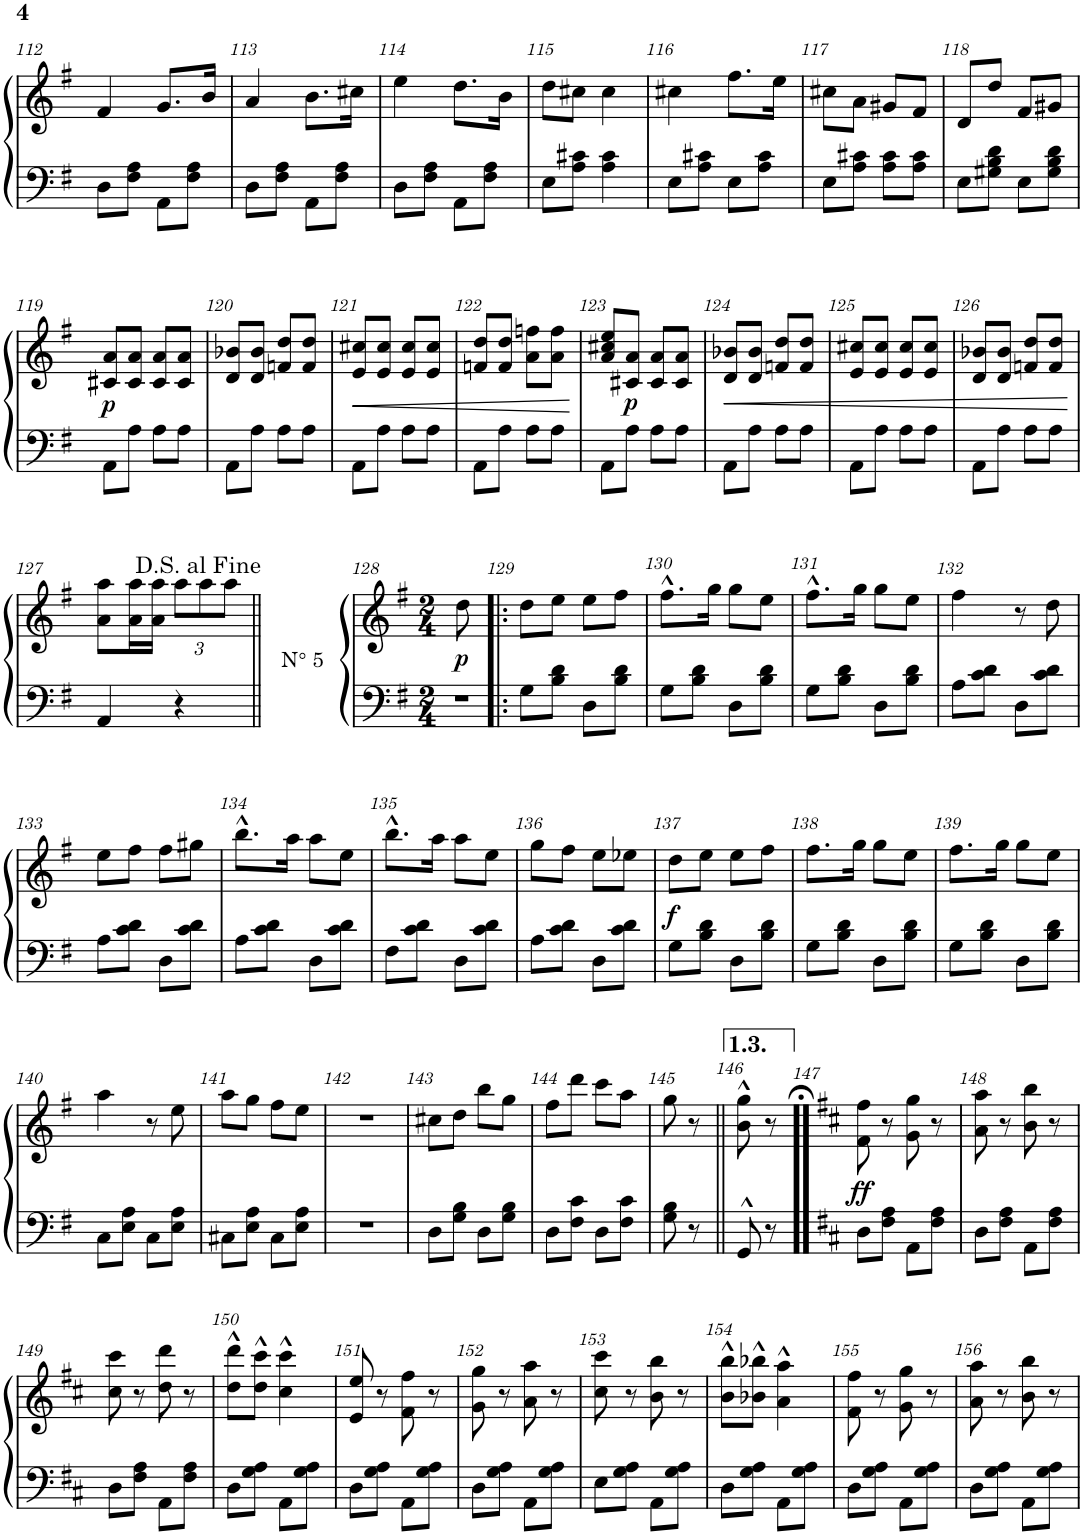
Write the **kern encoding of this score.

**kern	**kern	**dynam
*part1	*part1	*part1
*staff2	*staff1	*staff1/2
*I"Piano à queue	*	*
*I'Pia.	*	*
!!LO:PB:g=z
*clefF4	*clefG2	*
*k[f#]	*k[f#]	*
*M2/4	*M2/4	*
=112	=112	=112
8D\L	4f#/	.
8F#\ 8A\J	.	.
8AA\L	8.g/L	.
8F#\ 8A\J	.	.
.	16b/Jk	.
=113	=113	=113
8D\L	4a/	.
8F#\ 8A\J	.	.
8AA\L	8.b\L	.
8F#\ 8A\J	.	.
.	16cc#X\Jk	.
=114	=114	=114
8D\L	4ee\	.
8F#\ 8A\J	.	.
8AA\L	8.dd\L	.
8F#\ 8A\J	.	.
.	16b\Jk	.
=115	=115	=115
8E\L	8dd\L	.
8A\ 8c#X\J	8cc#X\J	.
4A\ 4c#\	4cc#\	.
=116	=116	=116
8E\L	4cc#X\	.
8A\ 8c#X\J	.	.
8E\L	8.ff#\L	.
8A\ 8c#\J	.	.
.	16ee\Jk	.
=117	=117	=117
8E\L	8cc#X\L	.
8A\ 8c#X\J	8a\J	.
8A\ 8c#\L	8g#X/L	.
8A\ 8c#\J	8f#/J	.
=118	=118	=118
8E\L	8d/L	.
8G#X\ 8B\ 8d\J	8dd/J	.
8E\L	8f#/L	.
8G#\ 8B\ 8d\J	8g#X/J	.
!!LO:LB:g=z
=119	=119	=119
!	!	!LO:DY:b
8AA\L	8c#X/ 8a/L	p
8A\J	8c#/ 8a/J	.
8A\L	8c#/ 8a/L	.
8A\J	8c#/ 8a/J	.
=120	=120	=120
8AA\L	8d/ 8b-X/L	.
8A\J	8d/ 8b-/J	.
8A\L	8fn/ 8dd/L	.
8A\J	8f/ 8dd/J	.
=121	=121	=121
!	!	!LO:HP:b
8AA\L	8e/ 8cc#X/L	<
8A\J	8e/ 8cc#/J	.
8A\L	8e/ 8cc#/L	.
8A\J	8e/ 8cc#/J	.
=122	=122	=122
8AA\L	8fn/ 8dd/L	.
8A\J	8f/ 8dd/J	.
8A\L	8a\ 8ffn\L	.
8A\J	8a\ 8ff\J	.
.	.	[
=123	=123	=123
8AA\L	8a/ 8cc#X/ 8ee/L	.
!	!	!LO:DY:b
8A\J	8c#X/ 8a/J	p
8A\L	8c#/ 8a/L	.
8A\J	8c#/ 8a/J	.
=124	=124	=124
!	!	!LO:HP:b
8AA\L	8d/ 8b-X/L	<
8A\J	8d/ 8b-/J	.
8A\L	8fn/ 8dd/L	.
8A\J	8f/ 8dd/J	.
=125	=125	=125
8AA\L	8e/ 8cc#X/L	.
8A\J	8e/ 8cc#/J	.
8A\L	8e/ 8cc#/L	.
8A\J	8e/ 8cc#/J	.
=126	=126	=126
8AA\L	8d/ 8b-X/L	.
8A\J	8d/ 8b-/J	.
8A\L	8fn/ 8dd/L	.
8A\J	8f/ 8dd/J	.
.	.	[
!!LO:LB:g=z
=127	=127	=127
4AA/	8a\ 8aa\L	.
.	16a\ 16aa\L	.
.	16a\ 16aa\JJ	.
*	*Xbrackettup	*
4r	12aa\L	.
.	12aa\	.
.	12aa\J	.
=128||	=128||	=128||
*k[f#]	*k[f#]	*
*M2/4	*M2/4	*
!	!	!LO:DY:b
2r	8dd\	p
.	4.ryy	.
=129!|:	=129!|:	=129!|:
8G\L	8dd\L	.
8B\ 8d\J	8ee\J	.
8D\L	8ee\L	.
8B\ 8d\J	8ff#\J	.
=130	=130	=130
8G\L	8.ff#^^\L	.
8B\ 8d\J	.	.
.	16gg\Jk	.
8D\L	8gg\L	.
8B\ 8d\J	8ee\J	.
=131	=131	=131
8G\L	8.ff#^^\L	.
8B\ 8d\J	.	.
.	16gg\Jk	.
8D\L	8gg\L	.
8B\ 8d\J	8ee\J	.
=132	=132	=132
8A\L	4ff#\	.
8c\ 8d\J	.	.
8D\L	8r	.
8c\ 8d\J	8dd\	.
!!LO:LB:g=z
=133	=133	=133
8A\L	8ee\L	.
8c\ 8d\J	8ff#\J	.
8D\L	8ff#\L	.
8c\ 8d\J	8gg#X\J	.
=134	=134	=134
8A\L	8.bb^^\L	.
8c\ 8d\J	.	.
.	16aa\Jk	.
8D\L	8aa\L	.
8c\ 8d\J	8ee\J	.
=135	=135	=135
8F#\L	8.bb^^\L	.
8c\ 8d\J	.	.
.	16aa\Jk	.
8D\L	8aa\L	.
8c\ 8d\J	8ee\J	.
=136	=136	=136
8A\L	8gg\L	.
8c\ 8d\J	8ff#\J	.
8D\L	8ee\L	.
8c\ 8d\J	8ee-X\J	.
=137	=137	=137
!	!	!LO:DY:b
8G\L	8dd\L	f
8B\ 8d\J	8ee\J	.
8D\L	8ee\L	.
8B\ 8d\J	8ff#\J	.
=138	=138	=138
8G\L	8.ff#\L	.
8B\ 8d\J	.	.
.	16gg\Jk	.
8D\L	8gg\L	.
8B\ 8d\J	8ee\J	.
=139	=139	=139
8G\L	8.ff#\L	.
8B\ 8d\J	.	.
.	16gg\Jk	.
8D\L	8gg\L	.
8B\ 8d\J	8ee\J	.
!!LO:LB:g=z
=140	=140	=140
8C\L	4aa\	.
8E\ 8A\J	.	.
8C\L	8r	.
8E\ 8A\J	8ee\	.
=141	=141	=141
8C#X\L	8aa\L	.
8E\ 8A\J	8gg\J	.
8C#\L	8ff#\L	.
8E\ 8A\J	8ee\J	.
=142	=142	=142
2r	2r	.
=143	=143	=143
8D\L	8cc#X\L	.
8G\ 8B\J	8dd\J	.
8D\L	8bb\L	.
8G\ 8B\J	8gg\J	.
=144	=144	=144
8D\L	8ff#\L	.
8F#\ 8c\J	8ddd\J	.
8D\L	8ccc\L	.
8F#\ 8c\J	8aa\J	.
=145	=145	=145
8G\ 8B\	8gg\	.
8r	8r	.
=146||	=146||	=146||
8GG^^/	8b\^^ 8gg\^^	.
8r	8r	.
=147!!	=147!!	=147!!
*k[f#c#]	*k[f#c#]	*
!	!	!LO:DY:b
8D\L	8f#\ 8ff#\	ff
8F#\ 8A\J	8r	.
8AA\L	8g\ 8gg\	.
8F#\ 8A\J	8r	.
=148	=148	=148
8D\L	8a\ 8aa\	.
8F#\ 8A\J	8r	.
8AA\L	8b\ 8bb\	.
8F#\ 8A\J	8r	.
!!LO:LB:g=z
=149	=149	=149
8D\L	8cc#\ 8ccc#\	.
8F#\ 8A\J	8r	.
8AA\L	8dd\ 8ddd\	.
8F#\ 8A\J	8r	.
=150	=150	=150
8D\L	8dd\^^ 8ddd\^^L	.
8G\ 8A\J	8dd\^^ 8ccc#\^^J	.
8AA\L	4cc#\^^ 4ccc#\^^	.
8G\ 8A\J	.	.
=151	=151	=151
8D\L	8e/ 8ee/	.
8G\ 8A\J	8r	.
8AA\L	8f#\ 8ff#\	.
8G\ 8A\J	8r	.
=152	=152	=152
8D\L	8g\ 8gg\	.
8G\ 8A\J	8r	.
8AA\L	8a\ 8aa\	.
8G\ 8A\J	8r	.
=153	=153	=153
8E\L	8cc#\ 8ccc#\	.
8G\ 8A\J	8r	.
8AA\L	8b\ 8bb\	.
8G\ 8A\J	8r	.
=154	=154	=154
8D\L	8b\^^ 8bb\^^L	.
8G\ 8A\J	8b-X\^^ 8bb-X\^^J	.
8AA\L	4a\^^ 4aa\^^	.
8G\ 8A\J	.	.
=155	=155	=155
8D\L	8f#\ 8ff#\	.
8G\ 8A\J	8r	.
8AA\L	8g\ 8gg\	.
8G\ 8A\J	8r	.
=156	=156	=156
8D\L	8a\ 8aa\	.
8G\ 8A\J	8r	.
8AA\L	8b\ 8bb\	.
8G\ 8A\J	8r	.
=	=	=
*-	*-	*-
